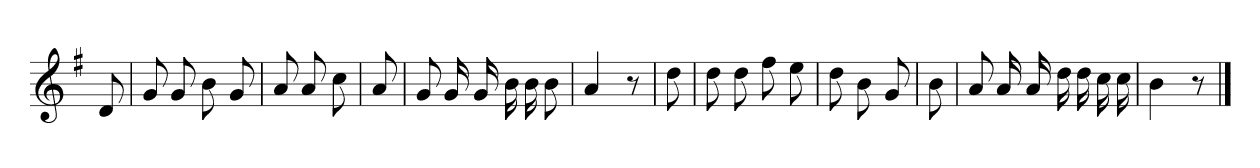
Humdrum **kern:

**kern
*part1
*staff1
*clefG2
*k[f#]
*G:
=
8d
=1
8g
8g
8b
8g
=2
8a
8a
8cc
=3
8a
=4
8g
16g
16g
16b
16b
8b
=5
4a
8r
=6
8dd
=7
8dd
8dd
8ff#
8ee
=8
8dd
8b
8g
=9
8b
=10
8a
16a
16a
16dd
16dd
16cc
16cc
=11
4b
8r
==
*-
